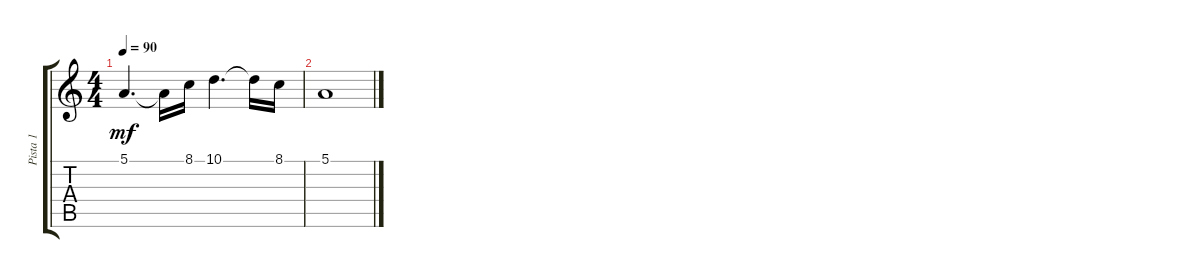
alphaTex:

\track ("Pista 1" "Pista 1") {instrument tenorsax}
\staff {score tabs}
\tuning (E4 B3 G3 D3 A2 E2) {hide}
\ts (4 4)
\tempo 90
\clef g2
\ks c
5.1.4{d dy mf} 5.1{t}.16 8.1.16 10.1.4{d} 10.1{t}.16 8.1.16 |
5.1.1
